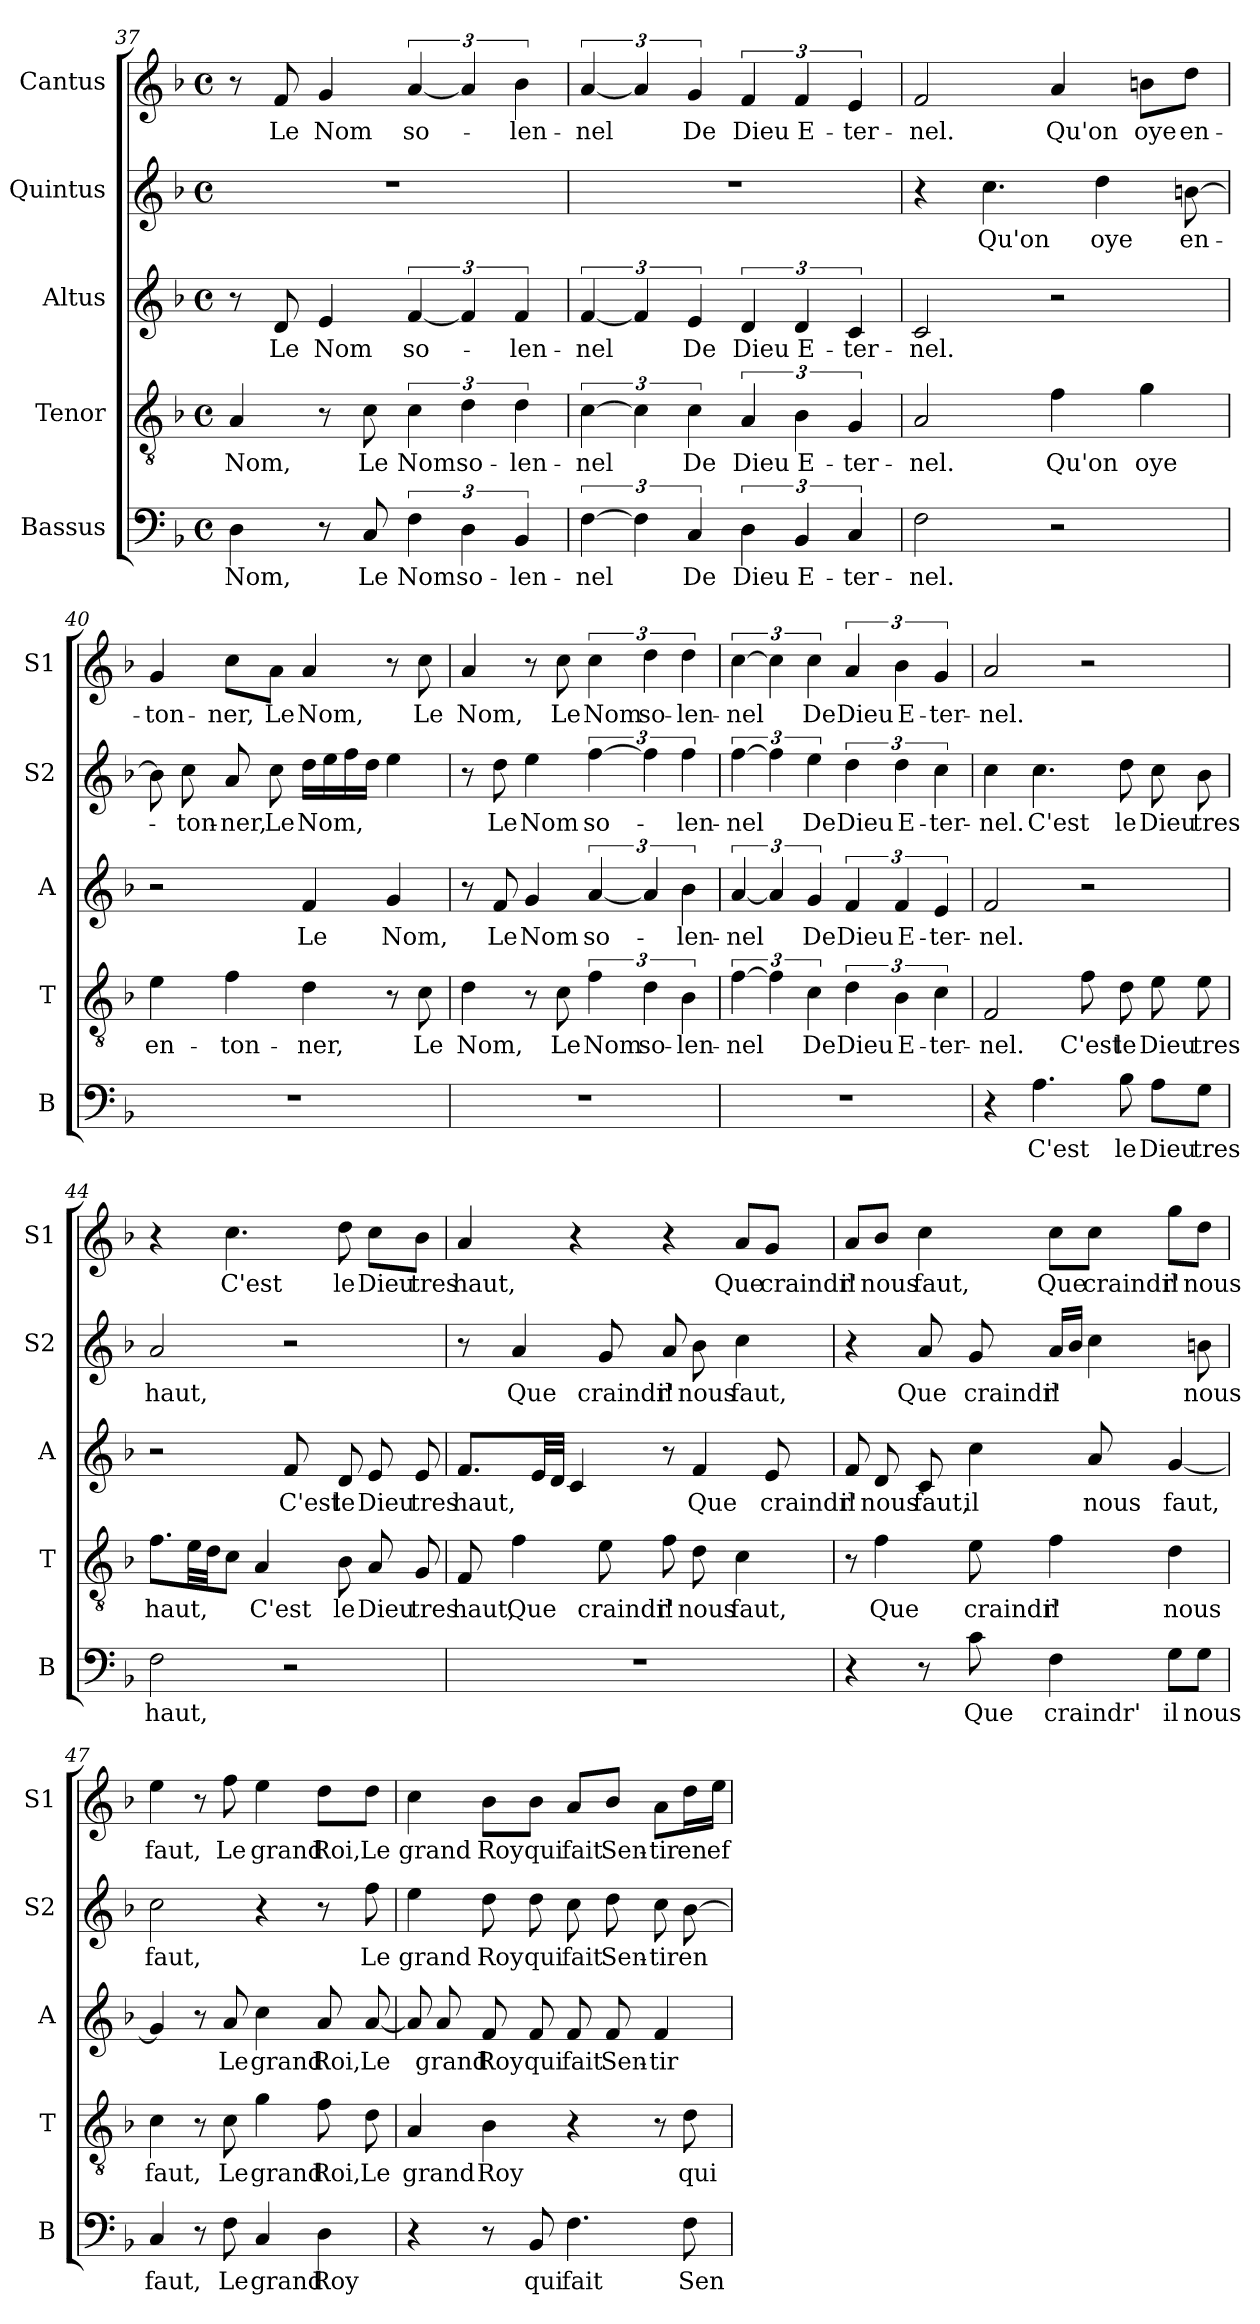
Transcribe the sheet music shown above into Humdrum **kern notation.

**kern	**text	**kern	**text	**kern	**text	**kern	**text	**kern	**text
*part5	*part5	*part4	*part4	*part3	*part3	*part2	*part2	*part1	*part1
*staff5	*staff5	*staff4	*staff4	*staff3	*staff3	*staff2	*staff2	*staff1	*staff1
*I"Bassus	*	*I"Tenor	*	*I"Altus	*	*I"Quintus	*	*I"Cantus	*
*I'B	*	*I'T	*	*I'A	*	*I'S2	*	*I'S1	*
*clefF4	*	*clefGv2	*	*clefG2	*	*clefG2	*	*clefG2	*
*k[b-]	*	*k[b-]	*	*k[b-]	*	*k[b-]	*	*k[b-]	*
*F:	*	*F:	*	*F:	*	*F:	*	*F:	*
*M4/4	*	*M4/4	*	*M4/4	*	*M4/4	*	*M4/4	*
*met(c)	*	*met(c)	*	*met(c)	*	*met(c)	*	*met(c)	*
=37	=37	=37	=37	=37	=37	=37	=37	=37	=37
!	!LO:LY:b	!	!LO:LY:b	!	!	!	!	!	!
4D\	Nom,	4A/	Nom,	8r	.	1r	.	8r	.
!	!	!	!	!	!LO:LY:b	!	!	!	!LO:LY:b
.	.	.	.	8d/	Le	.	.	8f/	Le
!	!	!	!	!	!LO:LY:b	!	!	!	!LO:LY:b
8r	.	8r	.	4e/	Nom	.	.	4g/	Nom
!	!LO:LY:b	!	!LO:LY:b	!	!	!	!	!	!
8C/	Le	8c\	Le	.	.	.	.	.	.
!	!LO:LY:b	!	!LO:LY:b	!	!LO:LY:b	!	!	!	!LO:LY:b
6F\	Nom	6c\	Nom	[6f/	so-	.	.	[6a/	so-
!	!LO:LY:b	!	!LO:LY:b	!	!	!	!	!	!
6D\	so-	6d\	so-	6f/]	.	.	.	6a/]	.
!	!LO:LY:b	!	!LO:LY:b	!	!LO:LY:b	!	!	!	!LO:LY:b
6BB-/	-len-	6d\	-len-	6f/	-len-	.	.	6b-\	-len-
!!LO:LB:g=z
=38	=38	=38	=38	=38	=38	=38	=38	=38	=38
!	!LO:LY:b	!	!LO:LY:b	!	!LO:LY:b	!	!	!	!LO:LY:b
[6F\	-nel	[6c\	-nel	[6f/	-nel	1r	.	[6a/	-nel
6F\]	.	6c\]	.	6f/]	.	.	.	6a/]	.
!	!LO:LY:b	!	!LO:LY:b	!	!LO:LY:b	!	!	!	!LO:LY:b
6C/	De	6c\	De	6e/	De	.	.	6g/	De
!	!LO:LY:b	!	!LO:LY:b	!	!LO:LY:b	!	!	!	!LO:LY:b
6D\	Dieu	6A/	Dieu	6d/	Dieu	.	.	6f/	Dieu
!	!LO:LY:b	!	!LO:LY:b	!	!LO:LY:b	!	!	!	!LO:LY:b
6BB-/	E-	6B-\	E-	6d/	E-	.	.	6f/	E-
!	!LO:LY:b	!	!LO:LY:b	!	!LO:LY:b	!	!	!	!LO:LY:b
6C/	-ter-	6G/	-ter-	6c/	-ter-	.	.	6e/	-ter-
=39	=39	=39	=39	=39	=39	=39	=39	=39	=39
!	!LO:LY:b	!	!LO:LY:b	!	!LO:LY:b	!	!	!	!LO:LY:b
2F\	-nel.	2A/	-nel.	2c/	-nel.	4r	.	2f/	-nel.
!	!	!	!	!	!	!	!LO:LY:b	!	!
.	.	.	.	.	.	4.cc\	Qu'on	.	.
!	!	!	!LO:LY:b	!	!	!	!	!	!LO:LY:b
2r	.	4f\	Qu'on	2r	.	.	.	4a/	Qu'on
!	!	!	!	!	!	!	!LO:LY:b	!	!
.	.	.	.	.	.	4dd\	oye	.	.
!	!	!	!LO:LY:b	!	!	!	!	!	!LO:LY:b
.	.	4g\	oye	.	.	.	.	8bn\L	oye
!	!	!	!	!	!	!	!LO:LY:b	!	!LO:LY:b
.	.	.	.	.	.	[8bn\	en-	8dd\J	en-
=40	=40	=40	=40	=40	=40	=40	=40	=40	=40
!	!	!	!LO:LY:b	!	!	!	!	!	!LO:LY:b
1r	.	4e\	en-	2r	.	8b\]	.	4g/	-ton-
!	!	!	!	!	!	!	!LO:LY:b	!	!
.	.	.	.	.	.	8cc\	-ton-	.	.
!	!	!	!LO:LY:b	!	!	!	!LO:LY:b	!	!LO:LY:b
.	.	4f\	-ton-	.	.	8a/	-ner,	8cc\L	-ner,
!	!	!	!	!	!	!	!LO:LY:b	!	!LO:LY:b
.	.	.	.	.	.	8cc\	Le	8a\J	Le
!	!	!	!LO:LY:b	!	!LO:LY:b	!	!LO:LY:b	!	!LO:LY:b
.	.	4d\	-ner,	4f/	Le	16dd\LL	Nom,	4a/	Nom,
.	.	.	.	.	.	16ee\	.	.	.
.	.	.	.	.	.	16ff\	.	.	.
.	.	.	.	.	.	16dd\JJ	.	.	.
!	!	!	!	!	!LO:LY:b	!	!	!	!
.	.	8r	.	4g/	Nom,	4ee\	.	8r	.
!	!	!	!LO:LY:b	!	!	!	!	!	!LO:LY:b
.	.	8c\	Le	.	.	.	.	8cc\	Le
=41	=41	=41	=41	=41	=41	=41	=41	=41	=41
!	!	!	!LO:LY:b	!	!	!	!	!	!LO:LY:b
1r	.	4d\	Nom,	8r	.	8r	.	4a/	Nom,
!	!	!	!	!	!LO:LY:b	!	!LO:LY:b	!	!
.	.	.	.	8f/	Le	8dd\	Le	.	.
!	!	!	!	!	!LO:LY:b	!	!LO:LY:b	!	!
.	.	8r	.	4g/	Nom	4ee\	Nom	8r	.
!	!	!	!LO:LY:b	!	!	!	!	!	!LO:LY:b
.	.	8c\	Le	.	.	.	.	8cc\	Le
!	!	!	!LO:LY:b	!	!LO:LY:b	!	!LO:LY:b	!	!LO:LY:b
.	.	6f\	Nom	[6a/	so-	[6ff\	so-	6cc\	Nom
!	!	!	!LO:LY:b	!	!	!	!	!	!LO:LY:b
.	.	6d\	so-	6a/]	.	6ff\]	.	6dd\	so-
!	!	!	!LO:LY:b	!	!LO:LY:b	!	!LO:LY:b	!	!LO:LY:b
.	.	6B-\	-len-	6b-\	-len-	6ff\	-len-	6dd\	-len-
!!LO:PB:g=z
=42	=42	=42	=42	=42	=42	=42	=42	=42	=42
!	!	!	!LO:LY:b	!	!LO:LY:b	!	!LO:LY:b	!	!LO:LY:b
1r	.	[6f\	-nel	[6a/	-nel	[6ff\	-nel	[6cc\	-nel
.	.	6f\]	.	6a/]	.	6ff\]	.	6cc\]	.
!	!	!	!LO:LY:b	!	!LO:LY:b	!	!LO:LY:b	!	!LO:LY:b
.	.	6c\	De	6g/	De	6ee\	De	6cc\	De
!	!	!	!LO:LY:b	!	!LO:LY:b	!	!LO:LY:b	!	!LO:LY:b
.	.	6d\	Dieu	6f/	Dieu	6dd\	Dieu	6a/	Dieu
!	!	!	!LO:LY:b	!	!LO:LY:b	!	!LO:LY:b	!	!LO:LY:b
.	.	6B-\	E-	6f/	E-	6dd\	E-	6b-\	E-
!	!	!	!LO:LY:b	!	!LO:LY:b	!	!LO:LY:b	!	!LO:LY:b
.	.	6c\	-ter-	6e/	-ter-	6cc\	-ter-	6g/	-ter-
=43	=43	=43	=43	=43	=43	=43	=43	=43	=43
!	!	!	!LO:LY:b	!	!LO:LY:b	!	!LO:LY:b	!	!LO:LY:b
4r	.	2F/	-nel.	2f/	-nel.	4cc\	-nel.	2a/	-nel.
!	!LO:LY:b	!	!	!	!	!	!LO:LY:b	!	!
4.A\	C'est	.	.	.	.	4.cc\	C'est	.	.
!	!	!	!LO:LY:b	!	!	!	!	!	!
.	.	8f\	C'est	2r	.	.	.	2r	.
!	!LO:LY:b	!	!LO:LY:b	!	!	!	!LO:LY:b	!	!
8B-\	le	8d\	le	.	.	8dd\	le	.	.
!	!LO:LY:b	!	!LO:LY:b	!	!	!	!LO:LY:b	!	!
8A\L	Dieu	8e\	Dieu	.	.	8cc\	Dieu	.	.
!	!LO:LY:b	!	!LO:LY:b	!	!	!	!LO:LY:b	!	!
8G\J	tres	8e\	tres	.	.	8b-\	tres	.	.
=44	=44	=44	=44	=44	=44	=44	=44	=44	=44
!	!LO:LY:b	!	!LO:LY:b	!	!	!	!LO:LY:b	!	!
2F\	haut,	8.f\L	haut,	2r	.	2a/	haut,	4r	.
.	.	32e\LL	.	.	.	.	.	.	.
.	.	32d\JJ	.	.	.	.	.	.	.
!	!	!	!	!	!	!	!	!	!LO:LY:b
.	.	8c\J	.	.	.	.	.	4.cc\	C'est
!	!	!	!LO:LY:b	!	!	!	!	!	!
.	.	4A/	C'est	.	.	.	.	.	.
!	!	!	!	!	!LO:LY:b	!	!	!	!
2r	.	.	.	8f/	C'est	2r	.	.	.
!	!	!	!LO:LY:b	!	!LO:LY:b	!	!	!	!LO:LY:b
.	.	8B-\	le	8d/	le	.	.	8dd\	le
!	!	!	!LO:LY:b	!	!LO:LY:b	!	!	!	!LO:LY:b
.	.	8A/	Dieu	8e/	Dieu	.	.	8cc\L	Dieu
!	!	!	!LO:LY:b	!	!LO:LY:b	!	!	!	!LO:LY:b
.	.	8G/	tres	8e/	tres	.	.	8b-\J	tres
!!LO:LB:g=z
=45	=45	=45	=45	=45	=45	=45	=45	=45	=45
!	!	!	!LO:LY:b	!	!LO:LY:b	!	!	!	!LO:LY:b
1r	.	8F/	haut,	8.f/L	haut,	8r	.	4a/	haut,
!	!	!	!LO:LY:b	!	!	!	!LO:LY:b	!	!
.	.	4f\	Que	.	.	4a/	Que	.	.
.	.	.	.	32e/LL	.	.	.	.	.
.	.	.	.	32d/JJJ	.	.	.	.	.
.	.	.	.	4c/	.	.	.	4r	.
!	!	!	!LO:LY:b	!	!	!	!LO:LY:b	!	!
.	.	8e\	craindr'	.	.	8g/	craindr'	.	.
!	!	!	!LO:LY:b	!	!	!	!LO:LY:b	!	!
.	.	8f\	il	8r	.	8a/	il	4r	.
!	!	!	!LO:LY:b	!	!LO:LY:b	!	!LO:LY:b	!	!
.	.	8d\	nous	4f/	Que	8b-\	nous	.	.
!	!	!	!LO:LY:b	!	!	!	!LO:LY:b	!	!LO:LY:b
.	.	4c\	faut,	.	.	4cc\	faut,	8a/L	Que
!	!	!	!	!	!LO:LY:b	!	!	!	!LO:LY:b
.	.	.	.	8e/	craindr'	.	.	8g/J	craindr'
=46	=46	=46	=46	=46	=46	=46	=46	=46	=46
!	!	!	!	!	!LO:LY:b	!	!	!	!LO:LY:b
4r	.	8r	.	8f/	il	4r	.	8a/L	il
!	!	!	!LO:LY:b	!	!LO:LY:b	!	!	!	!LO:LY:b
.	.	4f\	Que	8d/	nous	.	.	8b-/J	nous
!	!	!	!	!	!LO:LY:b	!	!LO:LY:b	!	!LO:LY:b
8r	.	.	.	8c/	faut,	8a/	Que	4cc\	faut,
!	!LO:LY:b	!	!LO:LY:b	!	!LO:LY:b	!	!LO:LY:b	!	!
8c\	Que	8e\	craindr'	4cc\	il	8g/	craindr'	.	.
!	!LO:LY:b	!	!LO:LY:b	!	!	!	!LO:LY:b	!	!LO:LY:b
4F\	craindr'	4f\	il	.	.	16a/LL	il	8cc\L	Que
.	.	.	.	.	.	16b-/JJ	.	.	.
!	!	!	!	!	!LO:LY:b	!	!	!	!LO:LY:b
.	.	.	.	8a/	nous	4cc\	.	8cc\J	craindr'
!	!LO:LY:b	!	!LO:LY:b	!	!LO:LY:b	!	!	!	!LO:LY:b
8G\L	il	4d\	nous	[4g/	faut,	.	.	8gg\L	il
!	!LO:LY:b	!	!	!	!	!	!LO:LY:b	!	!LO:LY:b
8G\J	nous	.	.	.	.	8bn\	nous	8dd\J	nous
=47	=47	=47	=47	=47	=47	=47	=47	=47	=47
!	!LO:LY:b	!	!LO:LY:b	!	!	!	!LO:LY:b	!	!LO:LY:b
4C/	faut,	4c\	faut,	4g/]	.	2cc\	faut,	4ee\	faut,
8r	.	8r	.	8r	.	.	.	8r	.
!	!LO:LY:b	!	!LO:LY:b	!	!LO:LY:b	!	!	!	!LO:LY:b
8F\	Le	8c\	Le	8a/	Le	.	.	8ff\	Le
!	!LO:LY:b	!	!LO:LY:b	!	!LO:LY:b	!	!	!	!LO:LY:b
4C/	grand	4g\	grand	4cc\	grand	4r	.	4ee\	grand
!	!LO:LY:b	!	!LO:LY:b	!	!LO:LY:b	!	!	!	!LO:LY:b
4D\	Roy	8f\	Roi,	8a/	Roi,	8r	.	8dd\L	Roi,
!	!	!	!LO:LY:b	!	!LO:LY:b	!	!LO:LY:b	!	!LO:LY:b
.	.	8d\	Le	[8a/	Le	8ff\	Le	8dd\J	Le
!!LO:LB:g=z
=48	=48	=48	=48	=48	=48	=48	=48	=48	=48
!	!	!	!LO:LY:b	!	!	!	!LO:LY:b	!	!LO:LY:b
4r	.	4A/	grand	8a/]	.	4ee\	grand	4cc\	grand
!	!	!	!	!	!LO:LY:b	!	!	!	!
.	.	.	.	8a/	grand	.	.	.	.
!	!	!	!LO:LY:b	!	!LO:LY:b	!	!LO:LY:b	!	!LO:LY:b
8r	.	4B-\	Roy	8f/	Roy	8dd\	Roy	8b-\L	Roy
!	!LO:LY:b	!	!	!	!LO:LY:b	!	!LO:LY:b	!	!LO:LY:b
8BB-/	qui	.	.	8f/	qui	8dd\	qui	8b-\J	qui
!	!LO:LY:b	!	!	!	!LO:LY:b	!	!LO:LY:b	!	!LO:LY:b
4.F\	fait	4r	.	8f/	fait	8cc\	fait	8a/L	fait
!	!	!	!	!	!LO:LY:b	!	!LO:LY:b	!	!LO:LY:b
.	.	.	.	8f/	Sen-	8dd\	Sen-	8b-/J	Sen-
!	!	!	!	!	!LO:LY:b	!	!LO:LY:b	!	!LO:LY:b
.	.	8r	.	4f/	-tir	8cc\	-tir	8a\L	-tir
!	!LO:LY:b	!	!LO:LY:b	!	!	!	!LO:LY:b	!	!LO:LY:b
8F\	Sen-	8d\	qui	.	.	[8b-\	en	16dd\L	en
!	!	!	!	!	!	!	!	!	!LO:LY:b
.	.	.	.	.	.	.	.	16ee\JJ	ef-
=	=	=	=	=	=	=	=	=	=
*-	*-	*-	*-	*-	*-	*-	*-	*-	*-
